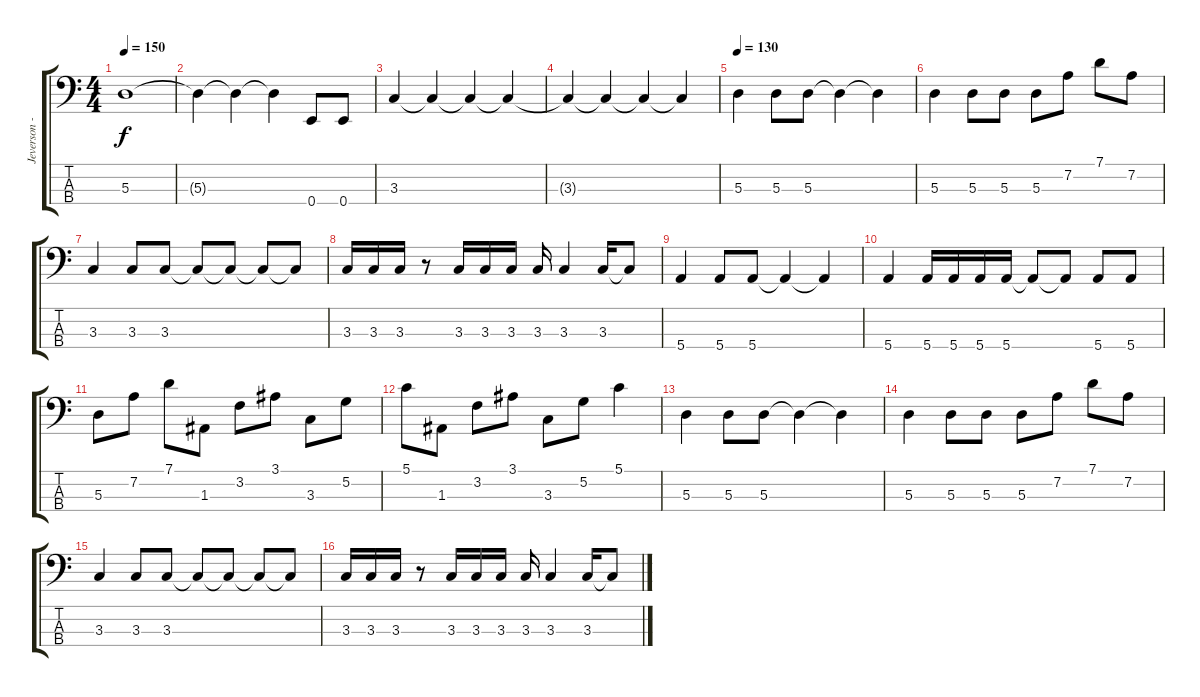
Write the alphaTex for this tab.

\track ("Jeverson --Bass" "Jeverson -") {instrument electricbassfinger}
\staff {score tabs}
\tuning (G2 D2 A1 E1) {hide}
\ts (4 4)
\tempo 150
\clef f4
\ks c
5.3.1{dy f} |
5.3{t}.4 5.3{t}.4 5.3{t}.4 0.4.8 0.4.8 |
3.3.4 3.3{t}.4 3.3{t}.4 3.3{t}.4 |
3.3{t}.4 3.3{t}.4 3.3{t}.4 3.3{t}.4 |
\tempo 130
5.3.4 5.3.8 5.3.8 5.3{t}.4 5.3{t}.4 |
5.3.4 5.3.8 5.3.8 5.3.8 7.2.8 7.1.8 7.2.8 |
3.3.4 3.3.8 3.3.8 3.3{t}.8 3.3{t}.8 3.3{t}.8 3.3{t}.8 |
3.3.16 3.3.16 3.3.16 r.8 3.3.16 3.3.16 3.3.16 3.3.16 3.3.4 3.3.16 3.3{t}.8 |
5.4.4 5.4.8 5.4.8 5.4{t}.4 5.4{t}.4 |
5.4.4 5.4.16 5.4.16 5.4.16 5.4.16 5.4{t}.8 5.4{t}.8 5.4.8 5.4.8 |
5.3.8 7.2.8 7.1.8 1.3.8 3.2.8 3.1.8 3.3.8 5.2.8 |
5.1.8 1.3.8 3.2.8 3.1.8 3.3.8 5.2.8 5.1.4 |
5.3.4 5.3.8 5.3.8 5.3{t}.4 5.3{t}.4 |
5.3.4 5.3.8 5.3.8 5.3.8 7.2.8 7.1.8 7.2.8 |
3.3.4 3.3.8 3.3.8 3.3{t}.8 3.3{t}.8 3.3{t}.8 3.3{t}.8 |
3.3.16 3.3.16 3.3.16 r.8 3.3.16 3.3.16 3.3.16 3.3.16 3.3.4 3.3.16 3.3{t}.8
